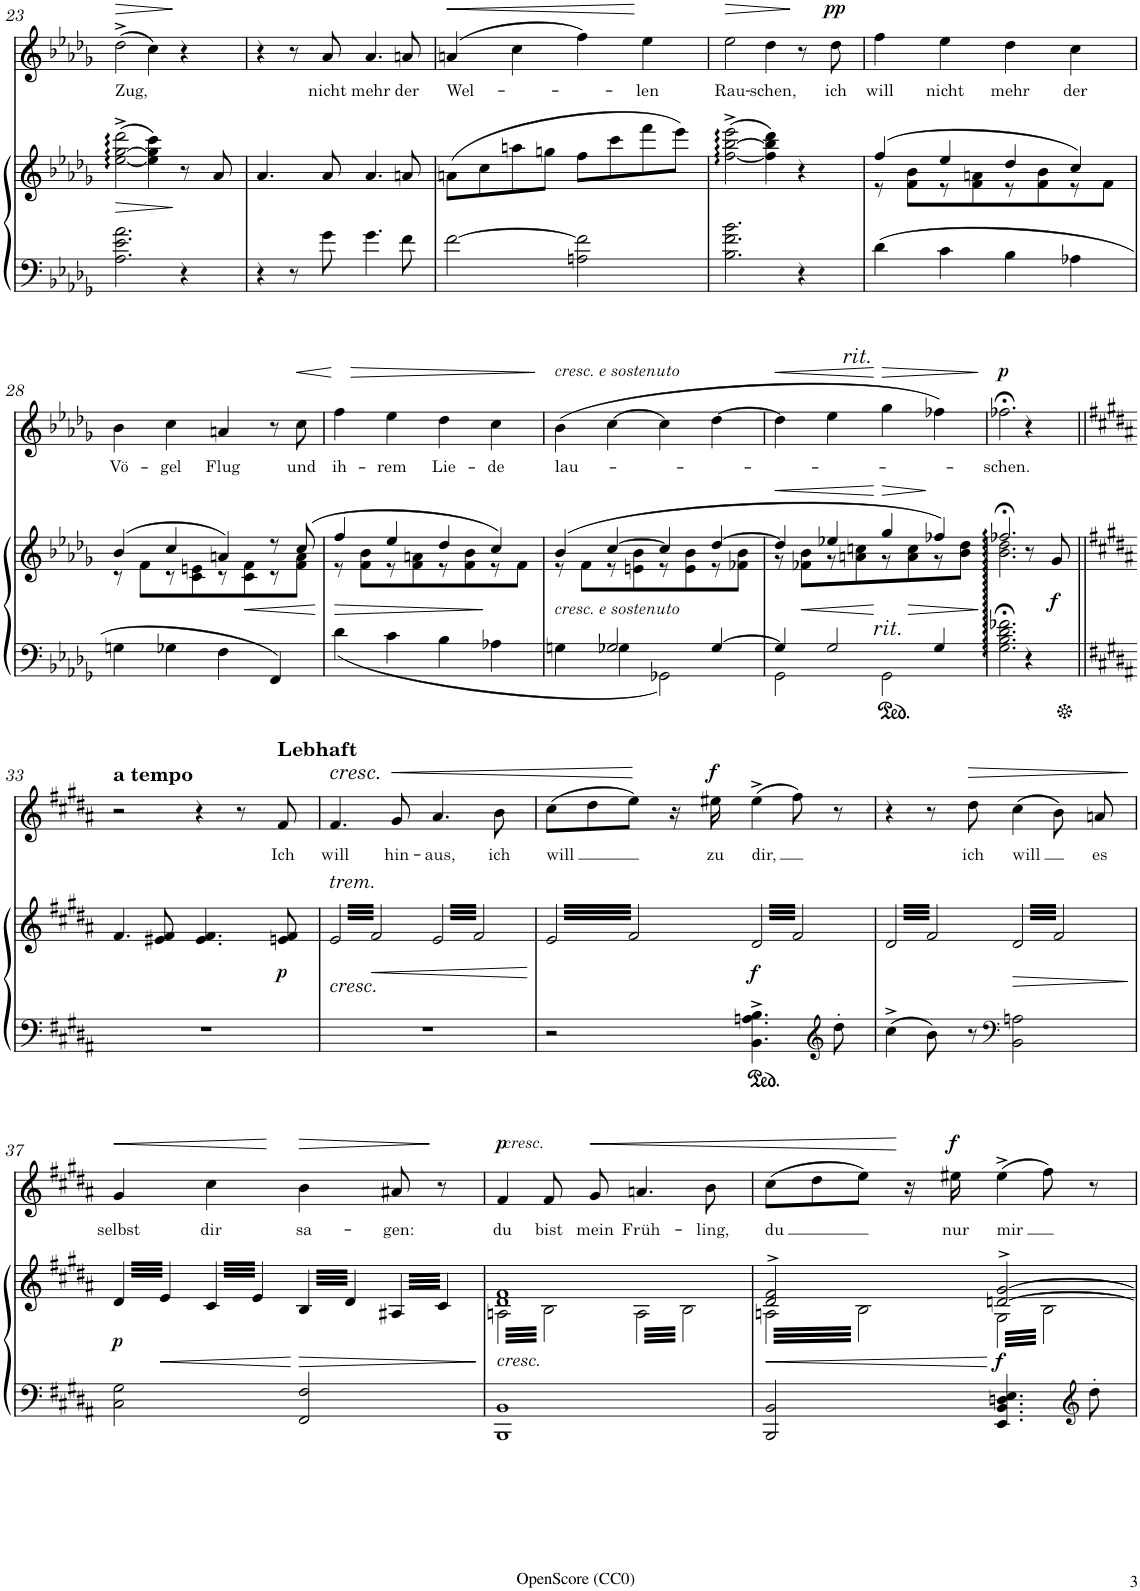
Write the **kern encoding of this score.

**kern	**kern	**dynam	**kern	**text	**dynam
*part2	*part2	*part2	*part1	*part1	*part1
*staff3	*staff2	*staff2/3	*staff1	*staff1	*staff1
*I"Pianoforte	*	*	*I"Singstimme Voice	*	*
*I'Pno	*	*	*	*	*
!!LO:PB:g=z
*clefF4	*clefG2	*	*clefG2	*	*
*k[b-e-a-d-g-]	*k[b-e-a-d-g-]	*	*k[b-e-a-d-g-]	*	*
*M4/4	*M4/4	*	*M4/4	*	*
*met(c)	*met(c)	*	*met(c)	*	*
=23	=23	=23	=23	=23	=23
!	!	!LO:HP:b	!	!LO:LY:b	!LO:HP:b
2.A-\ 2.e-\ 2.a-\	(>[2ee-\::^ [2gg-\::^ 2ddd-\::^	>	(2dd-^\	Zug,	>
.	4ee-\] 4gg-\] 4ccc\)	.	4cc\)	.	.
4r	8r	.	4r	.	]
.	8a-/	.	.	.	.
=24	=24	=24	=24	=24	=24
4r	4.a-/	.	4r	.	.
8r	.	.	8r	.	.
!	!	!	!	!LO:LY:b	!
8g-\	8a-/	.	8a-/	nicht	.
!	!	!	!	!LO:LY:b	!
4.g-\	4.a-/	.	4.a-/	mehr	.
!	!	!	!	!LO:LY:b	!
8f\	8an/	.	8an/	der	.
=25	=25	=25	=25	=25	=25
!	!	!	!	!LO:LY:b	!LO:HP:b
[2f\	(8an\L	.	(4an/	Wel-	<
.	8cc\	.	.	.	.
.	8aan\	.	4cc\	.	.
.	8ggn\J	.	.	.	.
2An\ 2f\]	8ff\L	.	4ff\)	.	.
.	8ccc\	.	.	.	.
!	!	!	!	!LO:LY:b	!
.	8fff\	.	4ee-\	-len	[
.	8eee-\J)	.	.	.	.
=26	=26	=26	=26	=26	=26
!	!	!	!	!LO:LY:b	!LO:HP:b
2.B-\ 2.f\ 2.b-\	(>[2ff\::^ [2bb-\::^ 2eee-\::^	.	2ee-\	Rau-	>
!	!	!	!	!LO:LY:b	!
.	4ff\] 4bb-\] 4ddd-\)	.	4dd-\	-schen,	.
4r	4r	.	8r	.	]
!	!	!	!	!LO:LY:b	!LO:DY:a
.	.	.	8dd-\	ich	pp
=27	=27	=27	=27	=27	=27
*	*^	*	*	*	*
!	!	!	!	!	!LO:LY:b	!
4d-\	(4ff/	8r	.	4ff\	will	.
.	.	8f\ 8b-\L	.	.	.	.
!	!	!	!	!	!LO:LY:b	!
4c\	4ee-/	8r	.	4ee-\	nicht	.
.	.	8f\ 8an\	.	.	.	.
!	!	!	!	!	!LO:LY:b	!
4B-\	4dd-/	8r	.	4dd-\	mehr	.
.	.	8f\ 8b-\	.	.	.	.
!	!	!	!	!	!LO:LY:b	!
4A-X\	4cc/)	8r	.	4cc\	der	.
.	.	8f\J	.	.	.	.
!!LO:LB:g=z
=28	=28	=28	=28	=28	=28	=28
!	!	!	!	!	!LO:LY:b	!
4Gn\	(4b-/	8r	.	4b-\	Vö-	.
.	.	8f\L	.	.	.	.
!	!	!	!	!	!LO:LY:b	!
4G-X\	4cc/	8r	.	4cc\	-gel	.
.	.	8c\ 8en\	.	.	.	.
!	!	!	!	!	!LO:LY:b	!
4F\	4an/)	8r	.	4an/	Flug	.
!	!	!	!LO:HP:b	!	!	!
.	.	8c\ 8f\	<	.	.	.
4FF/	8r	8r	.	8r	.	.
!	!	!	!	!	!LO:LY:b	!LO:HP:b
.	(8cc/	8f\ 8a\J	.	8cc\	und	<
*	*v	*v	*	*	*	*
.	.	]	.	.	[
=29	=29	=29	=29	=29	=29
!	!	!LO:HP:b	!	!LO:LY:b	!LO:HP:b
*	*^	*	*	*	*
4d-\	4ff/	8r	>	4ff\	ih-	>
.	.	8f\ 8b-\L	.	.	.	.
!	!	!	!	!	!LO:LY:b	!
4c\	4ee-/	8r	.	4ee-\	-rem	.
.	.	8f\ 8an\	.	.	.	.
!	!	!	!	!	!LO:LY:b	!
4B-\	4dd-/	8r	.	4dd-\	Lie-	.
.	.	8f\ 8b-\	.	.	.	.
!	!	!	!	!	!LO:LY:b	!
4A-X\	4cc/)	8r	[	4cc\	-de	.
.	.	8f\J	.	.	.	.
*	*v	*v	*	*	*	*
.	.	.	.	.	]
=30	=30	=30	=30	=30	=30
*^	*^	*	*	*	*
!	!	!	!	!	!LO:TX:a:i:t=cresc. e sostenuto	!	!
!	!	!LO:TX:b:i:t=cresc. e sostenuto	!	!	!	!	!
!	!	!	!	!	!	!LO:LY:b	!
4Gn\	4ryy	(4b-/	8r	.	(4b-\	lau-	.
.	.	.	8f\L	.	.	.	.
2G-X/	4G-\	[4cc/	8r	.	[4cc\	.	.
.	.	.	8en\ 8b-\	.	.	.	.
.	2GG-X\	4cc/]	8r	.	4cc\]	.	.
.	.	.	8e\ 8b-\	.	.	.	.
[4G-/	.	[4dd-/	8r	.	[4dd-\	.	.
.	.	.	8f-X\ 8b-\J	.	.	.	.
=31	=31	=31	=31	=31	=31	=31	=31
!	!	!	!	!LO:HP:b	!	!	!LO:HP:b
4G-/]	2GG-\	4dd-/]	8r	<	4dd-\]	.	<
!	!	!	!	!LO:HP:b	!	!	!
.	.	.	8f-X\ 8b-\L	<	.	.	.
!	!	!	!	!	!LO:TX:a:i:t=rit.	!	!
2G-/	.	4ee-X/	8r	.	4ee-\	.	.
.	.	.	8an\ 8ccn\	.	.	.	.
!	!LO:TX:a:i:t=rit.	!	!	!	!	!	!
!	!	!	!	!LO:HP:n=1:b	!	!	!LO:HP:n=1:b
.	2GG-\	4gg-/	8r	] [ >	4gg-\	.	[ >
.	.	.	8a\ 8cc\	.	.	.	.
4G-/	.	4ff-X/)	8r	]	4ff-X\)	.	.
.	.	.	8b-\ 8dd-\J	.	.	.	.
*v	*v	*	*	*	*	*	*
*	*v	*v	*	*	*	*
.	.	.	.	.	]
=32	=32	=32	=32	=32	=32
*	*^	*	*	*	*
!	!	!	!	!	!LO:LY:b	!LO:DY:a
2.G-\::;< 2.B-\::;< 2.d-\::;< 2.f-X\::;<	2.ff-X;</	2.b-\ 2.dd-\	.	2.ff-X;<\	-schen.	p
4r	8r	8ryy	.	4r	.	.
!	!	!	!LO:DY:b	!	!	!
.	8g-/	8ryy	f	.	.	.
*	*v	*v	*	*	*	*
!!LO:LB:g=z
=33||	=33||	=33||	=33||	=33||	=33||
*k[f#c#g#d#a#]	*k[f#c#g#d#a#]	*	*k[f#c#g#d#a#]	*	*
*	*^	*	*	*	*
!	!	!	!	!LO:TX:a:B:t=a tempo	!	!
*	*v	*v	*	*	*	*
1r	4.f#/	.	2r	.	.
.	8e#X/ 8f#/	.	.	.	.
.	4.e#/ 4.f#/	.	4r	.	.
.	.	.	8r	.	.
!	!	!	!LO:TX:a:B:t=Lebhaft	!	!
!	!	!LO:DY:b	!	!LO:LY:b	!
.	8en/ 8f#/	p	8f#/	Ich	.
=34	=34	=34	=34	=34	=34
!	!	!	!LO:TX:a:i:t=cresc.	!	!
!	!LO:TX:a:i:t=trem.	!	!	!	!
!LO:TX:a:i:t=cresc.	!	!	!	!	!
!	!	!	!	!LO:LY:b	!
*	*tremolo	*	*	*	*
1r	64e/LLLL	.	4.f#/	will	.
.	64f#/	.	.	.	.
.	64e/	.	.	.	.
.	64f#/	.	.	.	.
.	64e/	.	.	.	.
.	64f#/	.	.	.	.
.	64e/	.	.	.	.
.	64f#/	.	.	.	.
.	64e/	.	.	.	.
.	64f#/	.	.	.	.
.	64e/	.	.	.	.
.	64f#/	.	.	.	.
.	64e/	.	.	.	.
.	64f#/	.	.	.	.
.	64e/	.	.	.	.
.	64f#/	.	.	.	.
!	!	!LO:HP:b	!	!	!
.	64e/	<	.	.	.
.	64f#/	.	.	.	.
.	64e/	.	.	.	.
.	64f#/	.	.	.	.
.	64e/	.	.	.	.
.	64f#/	.	.	.	.
.	64e/	.	.	.	.
.	64f#/	.	.	.	.
!	!	!	!	!LO:LY:b	!LO:HP:b
.	64e/	.	8g#/	hin-	<
.	64f#/	.	.	.	.
.	64e/	.	.	.	.
.	64f#/	.	.	.	.
.	64e/	.	.	.	.
.	64f#/	.	.	.	.
.	64e/	.	.	.	.
.	64f#/JJJJ	.	.	.	.
!	!	!	!	!LO:LY:b	!
.	64e/LLLL	.	4.a#/	-aus,	.
.	64f#/	.	.	.	.
.	64e/	.	.	.	.
.	64f#/	.	.	.	.
.	64e/	.	.	.	.
.	64f#/	.	.	.	.
.	64e/	.	.	.	.
.	64f#/	.	.	.	.
.	64e/	.	.	.	.
.	64f#/	.	.	.	.
.	64e/	.	.	.	.
.	64f#/	.	.	.	.
.	64e/	.	.	.	.
.	64f#/	.	.	.	.
.	64e/	.	.	.	.
.	64f#/	.	.	.	.
.	64e/	.	.	.	.
.	64f#/	.	.	.	.
.	64e/	.	.	.	.
.	64f#/	.	.	.	.
.	64e/	.	.	.	.
.	64f#/	.	.	.	.
.	64e/	.	.	.	.
.	64f#/	.	.	.	.
!	!	!	!	!LO:LY:b	!
.	64e/	.	8b\	ich	.
.	64f#/	.	.	.	.
.	64e/	.	.	.	.
.	64f#/	.	.	.	.
.	64e/	.	.	.	.
.	64f#/	.	.	.	.
.	64e/	.	.	.	.
.	64f#/JJJJ	.	.	.	.
.	.	[	.	.	.
=35	=35	=35	=35	=35	=35
!	!	!	!	!LO:LY:b	!
2r	64e/LLLL	.	(8cc#\L	will	.
.	64f#/	.	.	.	.
.	64e/	.	.	.	.
.	64f#/	.	.	.	.
.	64e/	.	.	.	.
.	64f#/	.	.	.	.
.	64e/	.	.	.	.
.	64f#/	.	.	.	.
.	64e/	.	8dd#\	.	.
.	64f#/	.	.	.	.
.	64e/	.	.	.	.
.	64f#/	.	.	.	.
.	64e/	.	.	.	.
.	64f#/	.	.	.	.
.	64e/	.	.	.	.
.	64f#/	.	.	.	.
.	64e/	.	8ee\J)	.	[
.	64f#/	.	.	.	.
.	64e/	.	.	.	.
.	64f#/	.	.	.	.
.	64e/	.	.	.	.
.	64f#/	.	.	.	.
.	64e/	.	.	.	.
.	64f#/	.	.	.	.
.	64e/	.	16r	.	.
.	64f#/	.	.	.	.
.	64e/	.	.	.	.
.	64f#/	.	.	.	.
!	!	!	!	!LO:LY:b	!LO:DY:a
.	64e/	.	16ee#X\	zu	f
.	64f#/	.	.	.	.
.	64e/	.	.	.	.
.	64f#/JJJJ	.	.	.	.
!	!	!LO:DY:b	!	!LO:LY:b	!
4.BB\^ 4.An\^ 4.B\^	64d#/LLLL	f	(4ee#^\	dir,	.
.	64f#/	.	.	.	.
.	64d#/	.	.	.	.
.	64f#/	.	.	.	.
.	64d#/	.	.	.	.
.	64f#/	.	.	.	.
.	64d#/	.	.	.	.
.	64f#/	.	.	.	.
.	64d#/	.	.	.	.
.	64f#/	.	.	.	.
.	64d#/	.	.	.	.
.	64f#/	.	.	.	.
.	64d#/	.	.	.	.
.	64f#/	.	.	.	.
.	64d#/	.	.	.	.
.	64f#/	.	.	.	.
.	64d#/	.	8ff#\)	.	.
.	64f#/	.	.	.	.
.	64d#/	.	.	.	.
.	64f#/	.	.	.	.
.	64d#/	.	.	.	.
.	64f#/	.	.	.	.
.	64d#/	.	.	.	.
.	64f#/	.	.	.	.
*clefG2	*	*	*	*	*
8dd#'\	64d#/	.	8r	.	.
.	64f#/	.	.	.	.
.	64d#/	.	.	.	.
.	64f#/	.	.	.	.
.	64d#/	.	.	.	.
.	64f#/	.	.	.	.
.	64d#/	.	.	.	.
.	64f#/JJJJ	.	.	.	.
=36	=36	=36	=36	=36	=36
4cc#^\	64d#/LLLL	.	4r	.	.
.	64f#/	.	.	.	.
.	64d#/	.	.	.	.
.	64f#/	.	.	.	.
.	64d#/	.	.	.	.
.	64f#/	.	.	.	.
.	64d#/	.	.	.	.
.	64f#/	.	.	.	.
.	64d#/	.	.	.	.
.	64f#/	.	.	.	.
.	64d#/	.	.	.	.
.	64f#/	.	.	.	.
.	64d#/	.	.	.	.
.	64f#/	.	.	.	.
.	64d#/	.	.	.	.
.	64f#/	.	.	.	.
8b\	64d#/	.	8r	.	.
.	64f#/	.	.	.	.
.	64d#/	.	.	.	.
.	64f#/	.	.	.	.
.	64d#/	.	.	.	.
.	64f#/	.	.	.	.
.	64d#/	.	.	.	.
.	64f#/	.	.	.	.
!	!	!	!	!LO:LY:b	!LO:HP:b
8r	64d#/	.	8dd#\	ich	>
.	64f#/	.	.	.	.
.	64d#/	.	.	.	.
.	64f#/	.	.	.	.
.	64d#/	.	.	.	.
.	64f#/	.	.	.	.
.	64d#/	.	.	.	.
.	64f#/JJJJ	.	.	.	.
*clefF4	*	*	*	*	*
!	!	!LO:HP:b	!	!LO:LY:b	!
2BB\ 2An\	64d#/LLLL	>	(4cc#\	will	.
.	64f#/	.	.	.	.
.	64d#/	.	.	.	.
.	64f#/	.	.	.	.
.	64d#/	.	.	.	.
.	64f#/	.	.	.	.
.	64d#/	.	.	.	.
.	64f#/	.	.	.	.
.	64d#/	.	.	.	.
.	64f#/	.	.	.	.
.	64d#/	.	.	.	.
.	64f#/	.	.	.	.
.	64d#/	.	.	.	.
.	64f#/	.	.	.	.
.	64d#/	.	.	.	.
.	64f#/	.	.	.	.
.	64d#/	.	8b\)	.	.
.	64f#/	.	.	.	.
.	64d#/	.	.	.	.
.	64f#/	.	.	.	.
.	64d#/	.	.	.	.
.	64f#/	.	.	.	.
.	64d#/	.	.	.	.
.	64f#/	.	.	.	.
!	!	!	!	!LO:LY:b	!
.	64d#/	.	8an/	es	.
.	64f#/	.	.	.	.
.	64d#/	.	.	.	.
.	64f#/	.	.	.	.
.	64d#/	.	.	.	.
.	64f#/	.	.	.	.
.	64d#/	.	.	.	.
.	64f#/JJJJ	.	.	.	.
.	.	[	.	.	]
!!LO:LB:g=z
=37	=37	=37	=37	=37	=37
!	!	!LO:DY:b	!	!LO:LY:b	!LO:HP:b
2C#\ 2G#\	64d#/LLLL	p	4g#/	selbst	<
.	64e/	.	.	.	.
.	64d#/	.	.	.	.
.	64e/	.	.	.	.
.	64d#/	.	.	.	.
.	64e/	.	.	.	.
.	64d#/	.	.	.	.
.	64e/	.	.	.	.
!	!	!LO:HP:b	!	!	!
.	64d#/	<	.	.	.
.	64e/	.	.	.	.
.	64d#/	.	.	.	.
.	64e/	.	.	.	.
.	64d#/	.	.	.	.
.	64e/	.	.	.	.
.	64d#/	.	.	.	.
.	64e/JJJJ	.	.	.	.
!	!	!	!	!LO:LY:b	!
.	64c#/LLLL	.	4cc#\	dir	.
.	64e/	.	.	.	.
.	64c#/	.	.	.	.
.	64e/	.	.	.	.
.	64c#/	.	.	.	.
.	64e/	.	.	.	.
.	64c#/	.	.	.	.
.	64e/	.	.	.	.
.	64c#/	.	.	.	.
.	64e/	.	.	.	.
.	64c#/	.	.	.	.
.	64e/	.	.	.	.
.	64c#/	.	.	.	.
.	64e/	.	.	.	.
.	64c#/	.	.	.	.
.	64e/JJJJ	.	.	.	.
!	!	!LO:HP:n=1:b	!	!LO:LY:b	!LO:HP:n=1:b
2FF#/ 2F#/	64B/LLLL	] >	4b\	sa-	[ >
.	64d#/	.	.	.	.
.	64B/	.	.	.	.
.	64d#/	.	.	.	.
.	64B/	.	.	.	.
.	64d#/	.	.	.	.
.	64B/	.	.	.	.
.	64d#/	.	.	.	.
.	64B/	.	.	.	.
.	64d#/	.	.	.	.
.	64B/	.	.	.	.
.	64d#/	.	.	.	.
.	64B/	.	.	.	.
.	64d#/	.	.	.	.
.	64B/	.	.	.	.
.	64d#/JJJJ	.	.	.	.
!	!	!	!	!LO:LY:b	!
.	64A#X/LLLL	.	8a#X/	-gen:	.
.	64c#/	.	.	.	.
.	64A#X/	.	.	.	.
.	64c#/	.	.	.	.
.	64A#X/	.	.	.	.
.	64c#/	.	.	.	.
.	64A#X/	.	.	.	.
.	64c#/	.	.	.	.
.	64A#X/	.	8r	.	]
.	64c#/	.	.	.	.
.	64A#X/	.	.	.	.
.	64c#/	.	.	.	.
.	64A#X/	.	.	.	.
.	64c#/	.	.	.	.
.	64A#X/	.	.	.	.
.	64c#/JJJJ	.	.	.	.
.	.	[	.	.	.
=38	=38	=38	=38	=38	=38
*	*^	*	*	*	*
!	!LO:TX:b:i:t=cresc.	!	!	!	!	!
!	!	!	!	!	!LO:LY:b	!LO:DY:a
*	*	*	*	*^	*	*
1BBB 1BB	1d# 1f#	64An\LLLL	.	4f#/	8ryy	du	p
.	.	64B\	.	.	.	.	.
.	.	64An\	.	.	.	.	.
.	.	64B\	.	.	.	.	.
.	.	64An\	.	.	.	.	.
.	.	64B\	.	.	.	.	.
.	.	64An\	.	.	.	.	.
.	.	64B\	.	.	.	.	.
!	!	!	!	!	!LO:TX:a:i:t=cresc.	!	!
.	.	64An\	.	.	8ryy	.	.
.	.	64B\	.	.	.	.	.
.	.	64An\	.	.	.	.	.
.	.	64B\	.	.	.	.	.
.	.	64An\	.	.	.	.	.
.	.	64B\	.	.	.	.	.
.	.	64An\	.	.	.	.	.
.	.	64B\	.	.	.	.	.
!	!	!	!	!	!	!LO:LY:b	!
.	.	64An\	.	8f#/	4ryy	bist	.
.	.	64B\	.	.	.	.	.
.	.	64An\	.	.	.	.	.
.	.	64B\	.	.	.	.	.
.	.	64An\	.	.	.	.	.
.	.	64B\	.	.	.	.	.
.	.	64An\	.	.	.	.	.
.	.	64B\	.	.	.	.	.
!	!	!	!	!	!	!LO:LY:b	!LO:HP:b
.	.	64An\	.	8g#/	.	mein	<
.	.	64B\	.	.	.	.	.
.	.	64An\	.	.	.	.	.
.	.	64B\	.	.	.	.	.
.	.	64An\	.	.	.	.	.
.	.	64B\	.	.	.	.	.
.	.	64An\	.	.	.	.	.
.	.	64B\JJJJ	.	.	.	.	.
!	!	!	!	!	!	!LO:LY:b	!
.	.	64A\LLLL	.	4.an/	2ryy	Früh-	.
.	.	64B\	.	.	.	.	.
.	.	64A\	.	.	.	.	.
.	.	64B\	.	.	.	.	.
.	.	64A\	.	.	.	.	.
.	.	64B\	.	.	.	.	.
.	.	64A\	.	.	.	.	.
.	.	64B\	.	.	.	.	.
.	.	64A\	.	.	.	.	.
.	.	64B\	.	.	.	.	.
.	.	64A\	.	.	.	.	.
.	.	64B\	.	.	.	.	.
.	.	64A\	.	.	.	.	.
.	.	64B\	.	.	.	.	.
.	.	64A\	.	.	.	.	.
.	.	64B\	.	.	.	.	.
.	.	64A\	.	.	.	.	.
.	.	64B\	.	.	.	.	.
.	.	64A\	.	.	.	.	.
.	.	64B\	.	.	.	.	.
.	.	64A\	.	.	.	.	.
.	.	64B\	.	.	.	.	.
.	.	64A\	.	.	.	.	.
.	.	64B\	.	.	.	.	.
!	!	!	!	!	!	!LO:LY:b	!
.	.	64A\	.	8b\	.	-ling,	.
.	.	64B\	.	.	.	.	.
.	.	64A\	.	.	.	.	.
.	.	64B\	.	.	.	.	.
.	.	64A\	.	.	.	.	.
.	.	64B\	.	.	.	.	.
.	.	64A\	.	.	.	.	.
.	.	64B\JJJJ	.	.	.	.	.
*	*	*	*	*v	*v	*	*
=39	=39	=39	=39	=39	=39	=39
!	!	!	!	!	!LO:LY:b	!
2BBB/ 2BB/	2d#/^ 2f#/^	64An\LLLL	.	(8cc#\L	du	.
.	.	64B\	.	.	.	.
.	.	64An\	.	.	.	.
.	.	64B\	.	.	.	.
.	.	64An\	.	.	.	.
.	.	64B\	.	.	.	.
.	.	64An\	.	.	.	.
.	.	64B\	.	.	.	.
.	.	64An\	.	8dd#\	.	.
.	.	64B\	.	.	.	.
.	.	64An\	.	.	.	.
.	.	64B\	.	.	.	.
.	.	64An\	.	.	.	.
.	.	64B\	.	.	.	.
.	.	64An\	.	.	.	.
.	.	64B\	.	.	.	.
.	.	64An\	.	8ee\J)	.	.
.	.	64B\	.	.	.	.
.	.	64An\	.	.	.	.
.	.	64B\	.	.	.	.
.	.	64An\	.	.	.	.
.	.	64B\	.	.	.	.
.	.	64An\	.	.	.	.
.	.	64B\	.	.	.	.
.	.	64An\	.	16r	.	[
.	.	64B\	.	.	.	.
.	.	64An\	.	.	.	.
.	.	64B\	.	.	.	.
!	!	!	!	!	!LO:LY:b	!LO:DY:a
.	.	64An\	.	16ee#X\	nur	f
.	.	64B\	.	.	.	.
.	.	64An\	.	.	.	.
.	.	64B\JJJJ	.	.	.	.
!	!	!	!LO:DY:n=1:b	!	!LO:LY:b	!
4.EE/ 4.BB/ 4.Dn/ 4.E/	[2dn/^ [2g#/^	64G#\LLLL	] f	(4ee#^\	mir	.
.	.	64B\	.	.	.	.
.	.	64G#\	.	.	.	.
.	.	64B\	.	.	.	.
.	.	64G#\	.	.	.	.
.	.	64B\	.	.	.	.
.	.	64G#\	.	.	.	.
.	.	64B\	.	.	.	.
.	.	64G#\	.	.	.	.
.	.	64B\	.	.	.	.
.	.	64G#\	.	.	.	.
.	.	64B\	.	.	.	.
.	.	64G#\	.	.	.	.
.	.	64B\	.	.	.	.
.	.	64G#\	.	.	.	.
.	.	64B\	.	.	.	.
.	.	64G#\	.	8ff#\)	.	.
.	.	64B\	.	.	.	.
.	.	64G#\	.	.	.	.
.	.	64B\	.	.	.	.
.	.	64G#\	.	.	.	.
.	.	64B\	.	.	.	.
.	.	64G#\	.	.	.	.
.	.	64B\	.	.	.	.
*clefG2	*	*	*	*	*	*
8dd#'\	.	64G#\	.	8r	.	.
.	.	64B\	.	.	.	.
.	.	64G#\	.	.	.	.
.	.	64B\	.	.	.	.
.	.	64G#\	.	.	.	.
.	.	64B\	.	.	.	.
.	.	64G#\	.	.	.	.
.	.	64B\JJJJ	.	.	.	.
*	*Xtremolo	*	*	*	*	*
.	.	.	.	.	.	.
.	.	.	.	.	.	.
.	.	.	.	.	.	.
.	.	.	.	.	.	.
.	.	.	.	.	.	.
.	.	.	.	.	.	.
.	.	.	.	.	.	.
.	.	.	.	.	.	.
.	.	.	.	.	.	.
.	.	.	.	.	.	.
.	.	.	.	.	.	.
.	.	.	.	.	.	.
.	.	.	.	.	.	.
.	.	.	.	.	.	.
.	.	.	.	.	.	.
.	.	.	.	.	.	.
*	*v	*v	*	*	*	*
=	=	=	=	=	=
*-	*-	*-	*-	*-	*-
